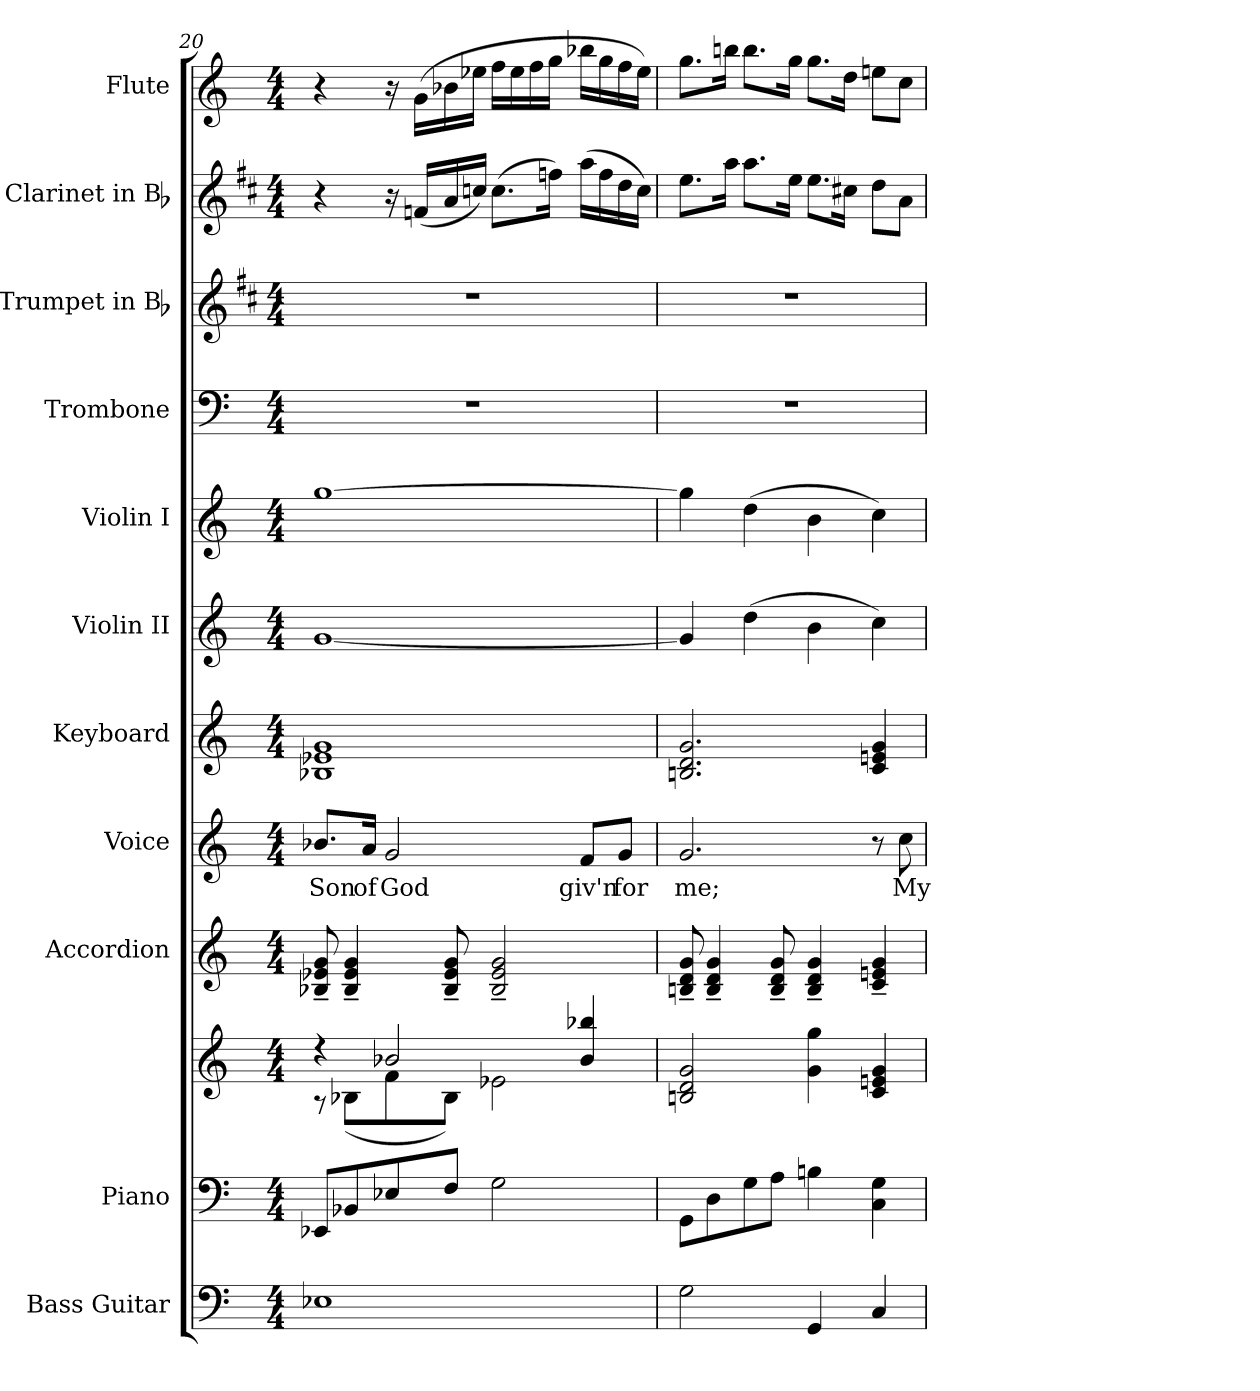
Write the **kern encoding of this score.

**kern	**kern	**kern	**kern	**kern	**text	**kern	**kern	**kern	**kern	**kern	**kern	**kern
*part11	*part10	*part10	*part9	*part8	*part8	*part7	*part6	*part5	*part4	*part3	*part2	*part1
*staff12	*staff11	*staff10	*staff9	*staff8	*staff8	*staff7	*staff6	*staff5	*staff4	*staff3	*staff2	*staff1
*I"Bass Guitar	*I"Piano	*	*I"Accordion	*I"Voice	*	*I"Keyboard	*I"Violin II	*I"Violin I	*I"Trombone	*I"Trumpet in Bb	*I"Clarinet in Bb	*I"Flute
*I'Bass	*I'Pno.	*	*I'Accord.	*I'Voice	*	*I'Kbd.	*I'Vln. II	*I'Vln. I	*I'Tbn.	*I'Tpt.	*I'Cl.	*I'Fl.
*clefF4	*clefF4	*clefG2	*clefG2	*clefG2	*	*clefG2	*clefG2	*clefG2	*clefF4	*clefG2	*clefG2	*clefG2
*ITrd7c12	*	*	*	*	*	*	*	*	*ITrd8c14	*ITrd1c2	*ITrd1c2	*
*k[]	*k[]	*k[]	*k[]	*k[]	*	*k[]	*k[]	*k[]	*k[]	*k[]	*k[]	*k[]
*C:	*C:	*C:	*C:	*C:	*	*C:	*C:	*C:	*C:	*C:	*C:	*C:
*M4/4	*M4/4	*M4/4	*M4/4	*M4/4	*	*M4/4	*M4/4	*M4/4	*M4/4	*M4/4	*M4/4	*M4/4
=20	=20	=20	=20	=20	=20	=20	=20	=20	=20	=20	=20	=20
*	*	*^	*	*	*	*	*	*	*	*	*	*
!	!	!	!	!	!	!LO:LY:b:color=#000000	!	!	!	!	!	!	!
1EE-Xi	8EE-Xi/L	4r	8r	8B-Xi/~ 8e-Xi~ 8gi~	8.b-Xi/L	Son	1B-Xi 1e-Xi 1gi	[<1gi	[>1ggi	1r	1r	4r	4r
.	8BB-Xi/	.	(8B-Xi\L	4B-i/~ 4e-i~ 4gi~	.	.	.	.	.	.	.	.	.
!	!	!	!	!	!	!LO:LY:b:color=#000000	!	!	!	!	!	!	!
.	.	.	.	.	16ai/Jk	of	.	.	.	.	.	.	.
!	!	!	!	!	!	!LO:LY:b:color=#000000	!	!	!	!	!	!	!
.	8E-Xi/	2b-Xi/	8fi\	.	2gi/	God	.	.	.	.	.	16r	16r
.	.	.	.	.	.	.	.	.	.	.	.	(16e-Xi/LL	(16gi\LL
.	8Fi/J	.	8B-i\J)	8B-i/~ 8e-i~ 8gi~	.	.	.	.	.	.	.	16gi/	16b-Xi\
.	.	.	.	.	.	.	.	.	.	.	.	16b-Xi/JJ)	16ee-Xi\JJ
.	2Gi\	.	2e-Xi\	2B-i/~ 2e-i~ 2gi~	.	.	.	.	.	.	.	(8.b-i\L	16ffi\LL
.	.	.	.	.	.	.	.	.	.	.	.	.	16ee-i\
.	.	.	.	.	.	.	.	.	.	.	.	.	16ffi\
.	.	.	.	.	.	.	.	.	.	.	.	16ee-Xi\Jk)	16ggi\JJ
!	!	!	!	!	!	!LO:LY:b:color=#000000	!	!	!	!	!	!	!
.	.	4b-i/ 4bb-Xi	.	.	8fi/L	giv'n	.	.	.	.	.	(16ggi\LL	16bb-Xi\LL
.	.	.	.	.	.	.	.	.	.	.	.	16ee-i\	16ggi\
!	!	!	!	!	!	!LO:LY:b:color=#000000	!	!	!	!	!	!	!
.	.	.	.	.	8gi/J	for	.	.	.	.	.	16cci\	16ffi\
.	.	.	.	.	.	.	.	.	.	.	.	16b-i\JJ)	16ee-i\JJ)
*	*	*v	*v	*	*	*	*	*	*	*	*	*	*
=21	=21	=21	=21	=21	=21	=21	=21	=21	=21	=21	=21	=21
!	!	!	!	!	!LO:LY:b:color=#000000	!	!	!	!	!	!	!
2GGi\	8GGi\L	2Bni/ 2di 2gi	8Bni/~ 8di~ 8gi~	2.gi/	me;	2.Bni/ 2.di 2.gi	4gi/]	4ggi\]	1r	1r	8.ddi\L	8.ggi\L
.	8Di\	.	4Bi/~ 4di~ 4gi~	.	.	.	.	.	.	.	.	.
.	.	.	.	.	.	.	.	.	.	.	16ggi\Jk	16bbni\Jk
.	8Gi\	.	.	.	.	.	(4ddi\	(4ddi\	.	.	8.ggi\L	8.bbi\L
.	8Ai\J	.	8Bi/~ 8di~ 8gi~	.	.	.	.	.	.	.	.	.
.	.	.	.	.	.	.	.	.	.	.	16ddi\Jk	16ggi\Jk
4GGGi/	4Bni\	4gi\ 4ggi	4Bi/~ 4di~ 4gi~	.	.	.	4bi\	4bi\	.	.	8.ddi\L	8.ggi\L
.	.	.	.	.	.	.	.	.	.	.	16bni\Jk	16ddi\Jk
4CCi/	4Ci\ 4Gi	4ci/ 4eni 4gi	4ci/~ 4eni~ 4gi~	8r	.	4ci/ 4eni 4gi	4cci\)	4cci\)	.	.	8cci\L	8eeni\L
!	!	!	!	!	!LO:LY:b:color=#000000	!	!	!	!	!	!	!
.	.	.	.	8cci\	My	.	.	.	.	.	8gi\J	8cci\J
=	=	=	=	=	=	=	=	=	=	=	=	=
*-	*-	*-	*-	*-	*-	*-	*-	*-	*-	*-	*-	*-
